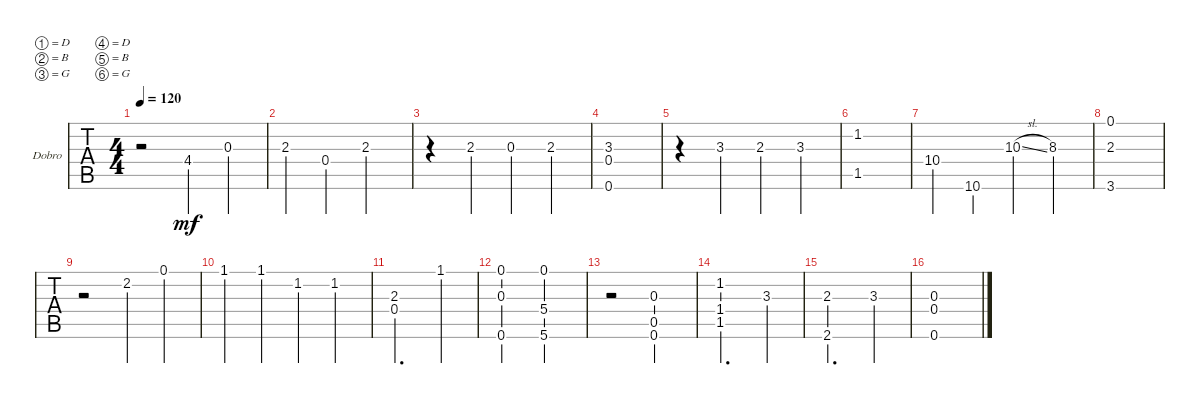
\defaultSystemsLayout 4
\bracketExtendMode groupsimilarinstruments
\firstSystemTrackNameOrientation horizontal
\otherSystemsTrackNameOrientation horizontal
\track ("Dobro" "Dobro") {instrument acousticguitarsteel}
\staff {tabs}
\tuning (D4 B3 G3 D3 B2 G2)
\ts (4 4)
\tempo 120
\clef g2
\scale
0.333333
\ks gminor
r.2{dy mf} 4.4.4 0.3.4 |
\scale
0.333333 2.3.4 0.4.4 2.3.2 |
\scale
0.333333 r.4 2.3.4 0.3.4 2.3.4 |
\scale
0.333333 (3.3 0.6 0.4).1 |
\scale
0.333333 r.4 3.3.4 2.3.4 3.3.4 |
\scale
0.333333 (1.2 1.5).1 |
\scale
0.333333 10.4.4 10.6.4 10.3{sl}.4 8.3.4 |
\scale
0.333333 (0.1 2.3 3.6).1 |
\scale
0.333333 r.2 2.2.4 0.1.4 |
\scale
0.333333 1.1.4 1.1.4 1.2.4 1.2.4 |
\scale
0.333333 (2.3 0.4).2{d} 1.1.4 |
\scale
0.333333 (0.1 0.6 0.3).2 (5.6 5.4 0.1).2 |
\scale
0.333333 r.2 (0.3 0.6 0.5).2 |
\scale
0.333333 (1.2 1.5 1.4).2{d} 3.3.4 |
(2.3 2.6).2{d} 3.3.4 |
(0.3 0.6 0.4).1
